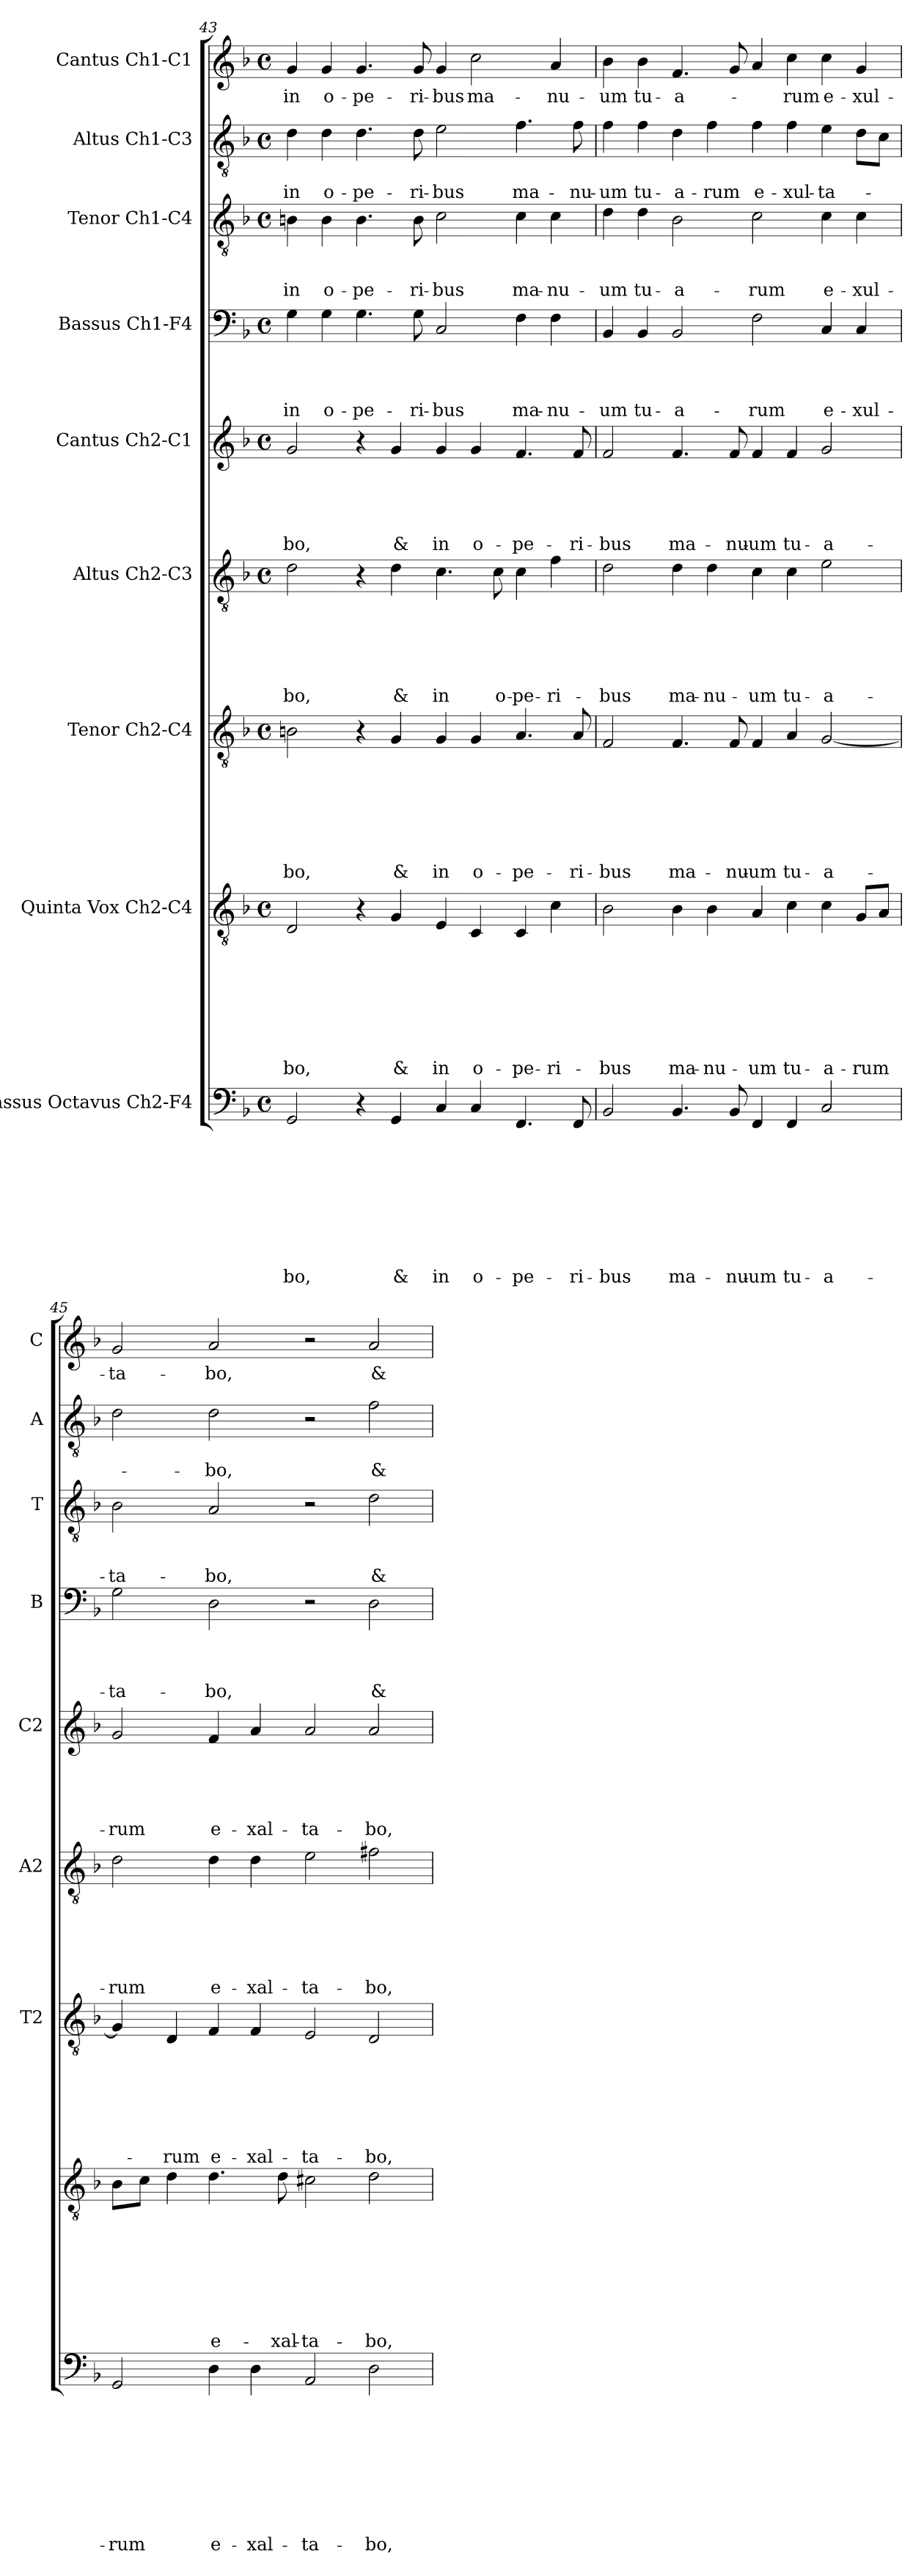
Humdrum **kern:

**kern	**text	**text	**text	**text	**text	**text	**text	**text	**text	**kern	**text	**text	**text	**text	**text	**text	**text	**text	**kern	**text	**text	**text	**text	**text	**text	**text	**kern	**text	**text	**text	**text	**text	**text	**kern	**text	**text	**text	**text	**text	**kern	**text	**text	**text	**text	**kern	**text	**text	**text	**kern	**text	**text	**kern	**text
*part9	*part9	*part9	*part9	*part9	*part9	*part9	*part9	*part9	*part9	*part8	*part8	*part8	*part8	*part8	*part8	*part8	*part8	*part8	*part7	*part7	*part7	*part7	*part7	*part7	*part7	*part7	*part6	*part6	*part6	*part6	*part6	*part6	*part6	*part5	*part5	*part5	*part5	*part5	*part5	*part4	*part4	*part4	*part4	*part4	*part3	*part3	*part3	*part3	*part2	*part2	*part2	*part1	*part1
*staff9	*staff9	*staff9	*staff9	*staff9	*staff9	*staff9	*staff9	*staff9	*staff9	*staff8	*staff8	*staff8	*staff8	*staff8	*staff8	*staff8	*staff8	*staff8	*staff7	*staff7	*staff7	*staff7	*staff7	*staff7	*staff7	*staff7	*staff6	*staff6	*staff6	*staff6	*staff6	*staff6	*staff6	*staff5	*staff5	*staff5	*staff5	*staff5	*staff5	*staff4	*staff4	*staff4	*staff4	*staff4	*staff3	*staff3	*staff3	*staff3	*staff2	*staff2	*staff2	*staff1	*staff1
*I"Bassus Octavus Ch2-F4	*	*	*	*	*	*	*	*	*	*I"Quinta Vox Ch2-C4	*	*	*	*	*	*	*	*	*I"Tenor Ch2-C4	*	*	*	*	*	*	*	*I"Altus Ch2-C3	*	*	*	*	*	*	*I"Cantus Ch2-C1	*	*	*	*	*	*I"Bassus Ch1-F4	*	*	*	*	*I"Tenor Ch1-C4	*	*	*	*I"Altus Ch1-C3	*	*	*I"Cantus Ch1-C1	*
*	*	*	*	*	*	*	*	*	*	*	*	*	*	*	*	*	*	*	*I'T2	*	*	*	*	*	*	*	*I'A2	*	*	*	*	*	*	*I'C2	*	*	*	*	*	*I'B	*	*	*	*	*I'T	*	*	*	*I'A	*	*	*I'C	*
*clefF4	*	*	*	*	*	*	*	*	*	*clefGv2	*	*	*	*	*	*	*	*	*clefGv2	*	*	*	*	*	*	*	*clefGv2	*	*	*	*	*	*	*clefG2	*	*	*	*	*	*clefF4	*	*	*	*	*clefGv2	*	*	*	*clefGv2	*	*	*clefG2	*
*k[b-]	*	*	*	*	*	*	*	*	*	*k[b-]	*	*	*	*	*	*	*	*	*k[b-]	*	*	*	*	*	*	*	*k[b-]	*	*	*	*	*	*	*k[b-]	*	*	*	*	*	*k[b-]	*	*	*	*	*k[b-]	*	*	*	*k[b-]	*	*	*k[b-]	*
*F:	*	*	*	*	*	*	*	*	*	*F:	*	*	*	*	*	*	*	*	*F:	*	*	*	*	*	*	*	*F:	*	*	*	*	*	*	*F:	*	*	*	*	*	*F:	*	*	*	*	*F:	*	*	*	*F:	*	*	*F:	*
*M4/4	*	*	*	*	*	*	*	*	*	*M4/4	*	*	*	*	*	*	*	*	*M4/4	*	*	*	*	*	*	*	*M4/4	*	*	*	*	*	*	*M4/4	*	*	*	*	*	*M4/4	*	*	*	*	*M4/4	*	*	*	*M4/4	*	*	*M4/4	*
*met(c)	*	*	*	*	*	*	*	*	*	*met(c)	*	*	*	*	*	*	*	*	*met(c)	*	*	*	*	*	*	*	*met(c)	*	*	*	*	*	*	*met(c)	*	*	*	*	*	*met(c)	*	*	*	*	*met(c)	*	*	*	*met(c)	*	*	*met(c)	*
=43	=43	=43	=43	=43	=43	=43	=43	=43	=43	=43	=43	=43	=43	=43	=43	=43	=43	=43	=43	=43	=43	=43	=43	=43	=43	=43	=43	=43	=43	=43	=43	=43	=43	=43	=43	=43	=43	=43	=43	=43	=43	=43	=43	=43	=43	=43	=43	=43	=43	=43	=43	=43	=43
!	!	!	!	!	!	!	!	!	!LO:LY:b	!	!	!	!	!	!	!	!	!LO:LY:b	!	!	!	!	!	!	!	!LO:LY:b	!	!	!	!	!	!	!LO:LY:b	!	!	!	!	!	!LO:LY:b	!	!	!	!	!LO:LY:b	!	!	!	!LO:LY:b	!	!	!LO:LY:b	!	!LO:LY:b
2GG/	.	.	.	.	.	.	.	.	-bo,	2D/	.	.	.	.	.	.	.	-bo,	2Bn\	.	.	.	.	.	.	-bo,	2d\	.	.	.	.	.	-bo,	2g/	.	.	.	.	-bo,	4G\	.	.	.	in	4Bn\	.	.	in	4d\	.	in	4g/	in
!	!	!	!	!	!	!	!	!	!	!	!	!	!	!	!	!	!	!	!	!	!	!	!	!	!	!	!	!	!	!	!	!	!	!	!	!	!	!	!	!	!	!	!	!LO:LY:b	!	!	!	!LO:LY:b	!	!	!LO:LY:b	!	!LO:LY:b
.	.	.	.	.	.	.	.	.	.	.	.	.	.	.	.	.	.	.	.	.	.	.	.	.	.	.	.	.	.	.	.	.	.	.	.	.	.	.	.	4G\	.	.	.	o-	4B\	.	.	o-	4d\	.	o-	4g/	o-
!	!	!	!	!	!	!	!	!	!	!	!	!	!	!	!	!	!	!	!	!	!	!	!	!	!	!	!	!	!	!	!	!	!	!	!	!	!	!	!	!	!	!	!	!LO:LY:b	!	!	!	!LO:LY:b	!	!	!LO:LY:b	!	!LO:LY:b
4r	.	.	.	.	.	.	.	.	.	4r	.	.	.	.	.	.	.	.	4r	.	.	.	.	.	.	.	4r	.	.	.	.	.	.	4r	.	.	.	.	.	4.G\	.	.	.	-pe-	4.B\	.	.	-pe-	4.d\	.	-pe-	4.g/	-pe-
!	!	!	!	!	!	!	!	!	!LO:LY:b	!	!	!	!	!	!	!	!	!LO:LY:b	!	!	!	!	!	!	!	!LO:LY:b	!	!	!	!	!	!	!LO:LY:b	!	!	!	!	!	!LO:LY:b	!	!	!	!	!	!	!	!	!	!	!	!	!	!
4GG/	.	.	.	.	.	.	.	.	&	4G/	.	.	.	.	.	.	.	&	4G/	.	.	.	.	.	.	&	4d\	.	.	.	.	.	&	4g/	.	.	.	.	&	.	.	.	.	.	.	.	.	.	.	.	.	.	.
!	!	!	!	!	!	!	!	!	!	!	!	!	!	!	!	!	!	!	!	!	!	!	!	!	!	!	!	!	!	!	!	!	!	!	!	!	!	!	!	!	!	!	!	!LO:LY:b	!	!	!	!LO:LY:b	!	!	!LO:LY:b	!	!LO:LY:b
.	.	.	.	.	.	.	.	.	.	.	.	.	.	.	.	.	.	.	.	.	.	.	.	.	.	.	.	.	.	.	.	.	.	.	.	.	.	.	.	8G\	.	.	.	-ri-	8B\	.	.	-ri-	8d\	.	-ri-	8g/	-ri-
!	!	!	!	!	!	!	!	!	!LO:LY:b	!	!	!	!	!	!	!	!	!LO:LY:b	!	!	!	!	!	!	!	!LO:LY:b	!	!	!	!	!	!	!LO:LY:b	!	!	!	!	!	!LO:LY:b	!	!	!	!	!LO:LY:b	!	!	!	!LO:LY:b	!	!	!LO:LY:b	!	!LO:LY:b
4C/	.	.	.	.	.	.	.	.	in	4E/	.	.	.	.	.	.	.	in	4G/	.	.	.	.	.	.	in	4.c\	.	.	.	.	.	in	4g/	.	.	.	.	in	2C/	.	.	.	-bus	2c\	.	.	-bus	2e\	.	-bus	4g/	-bus
!	!	!	!	!	!	!	!	!	!LO:LY:b	!	!	!	!	!	!	!	!	!LO:LY:b	!	!	!	!	!	!	!	!LO:LY:b	!	!	!	!	!	!	!	!	!	!	!	!	!LO:LY:b	!	!	!	!	!	!	!	!	!	!	!	!	!	!LO:LY:b
4C/	.	.	.	.	.	.	.	.	o-	4C/	.	.	.	.	.	.	.	o-	4G/	.	.	.	.	.	.	o-	.	.	.	.	.	.	.	4g/	.	.	.	.	o-	.	.	.	.	.	.	.	.	.	.	.	.	2cc\	ma-
!	!	!	!	!	!	!	!	!	!	!	!	!	!	!	!	!	!	!	!	!	!	!	!	!	!	!	!	!	!	!	!	!	!LO:LY:b	!	!	!	!	!	!	!	!	!	!	!	!	!	!	!	!	!	!	!	!
.	.	.	.	.	.	.	.	.	.	.	.	.	.	.	.	.	.	.	.	.	.	.	.	.	.	.	8c\	.	.	.	.	.	o-	.	.	.	.	.	.	.	.	.	.	.	.	.	.	.	.	.	.	.	.
!	!	!	!	!	!	!	!	!	!LO:LY:b	!	!	!	!	!	!	!	!	!LO:LY:b	!	!	!	!	!	!	!	!LO:LY:b	!	!	!	!	!	!	!LO:LY:b	!	!	!	!	!	!LO:LY:b	!	!	!	!	!LO:LY:b	!	!	!	!LO:LY:b	!	!	!LO:LY:b	!	!
4.FF/	.	.	.	.	.	.	.	.	-pe-	4C/	.	.	.	.	.	.	.	-pe-	4.A/	.	.	.	.	.	.	-pe-	4c\	.	.	.	.	.	-pe-	4.f/	.	.	.	.	-pe-	4F\	.	.	.	ma-	4c\	.	.	ma-	4.f\	.	ma-	.	.
!	!	!	!	!	!	!	!	!	!	!	!	!	!	!	!	!	!	!LO:LY:b	!	!	!	!	!	!	!	!	!	!	!	!	!	!	!LO:LY:b	!	!	!	!	!	!	!	!	!	!	!LO:LY:b	!	!	!	!LO:LY:b	!	!	!	!	!LO:LY:b
.	.	.	.	.	.	.	.	.	.	4c\	.	.	.	.	.	.	.	-ri-	.	.	.	.	.	.	.	.	4f\	.	.	.	.	.	-ri-	.	.	.	.	.	.	4F\	.	.	.	-nu-	4c\	.	.	-nu-	.	.	.	4a/	-nu-
!	!	!	!	!	!	!	!	!	!LO:LY:b	!	!	!	!	!	!	!	!	!	!	!	!	!	!	!	!	!LO:LY:b	!	!	!	!	!	!	!	!	!	!	!	!	!LO:LY:b	!	!	!	!	!	!	!	!	!	!	!	!LO:LY:b	!	!
8FF/	.	.	.	.	.	.	.	.	-ri-	.	.	.	.	.	.	.	.	.	8A/	.	.	.	.	.	.	-ri-	.	.	.	.	.	.	.	8f/	.	.	.	.	-ri-	.	.	.	.	.	.	.	.	.	8f\	.	-nu-	.	.
!!LO:LB:g=z
=44	=44	=44	=44	=44	=44	=44	=44	=44	=44	=44	=44	=44	=44	=44	=44	=44	=44	=44	=44	=44	=44	=44	=44	=44	=44	=44	=44	=44	=44	=44	=44	=44	=44	=44	=44	=44	=44	=44	=44	=44	=44	=44	=44	=44	=44	=44	=44	=44	=44	=44	=44	=44	=44
!	!	!	!	!	!	!	!	!	!LO:LY:b	!	!	!	!	!	!	!	!	!LO:LY:b	!	!	!	!	!	!	!	!LO:LY:b	!	!	!	!	!	!	!LO:LY:b	!	!	!	!	!	!LO:LY:b	!	!	!	!	!LO:LY:b	!	!	!	!LO:LY:b	!	!	!LO:LY:b	!	!LO:LY:b
2BB-/	.	.	.	.	.	.	.	.	-bus	2B-\	.	.	.	.	.	.	.	-bus	2F/	.	.	.	.	.	.	-bus	2d\	.	.	.	.	.	-bus	2f/	.	.	.	.	-bus	4BB-/	.	.	.	-um	4d\	.	.	-um	4f\	.	-um	4b-\	-um
!	!	!	!	!	!	!	!	!	!	!	!	!	!	!	!	!	!	!	!	!	!	!	!	!	!	!	!	!	!	!	!	!	!	!	!	!	!	!	!	!	!	!	!	!LO:LY:b	!	!	!	!LO:LY:b	!	!	!LO:LY:b	!	!LO:LY:b
.	.	.	.	.	.	.	.	.	.	.	.	.	.	.	.	.	.	.	.	.	.	.	.	.	.	.	.	.	.	.	.	.	.	.	.	.	.	.	.	4BB-/	.	.	.	tu-	4d\	.	.	tu-	4f\	.	tu-	4b-\	tu-
!	!	!	!	!	!	!	!	!	!LO:LY:b	!	!	!	!	!	!	!	!	!LO:LY:b	!	!	!	!	!	!	!	!LO:LY:b	!	!	!	!	!	!	!LO:LY:b	!	!	!	!	!	!LO:LY:b	!	!	!	!	!LO:LY:b	!	!	!	!LO:LY:b	!	!	!LO:LY:b	!	!LO:LY:b
4.BB-/	.	.	.	.	.	.	.	.	ma-	4B-\	.	.	.	.	.	.	.	ma-	4.F/	.	.	.	.	.	.	ma-	4d\	.	.	.	.	.	ma-	4.f/	.	.	.	.	ma-	2BB-/	.	.	.	-a-	2B-\	.	.	-a-	4d\	.	-a-	4.f/	-a-
!	!	!	!	!	!	!	!	!	!	!	!	!	!	!	!	!	!	!LO:LY:b	!	!	!	!	!	!	!	!	!	!	!	!	!	!	!LO:LY:b	!	!	!	!	!	!	!	!	!	!	!	!	!	!	!	!	!	!LO:LY:b	!	!
.	.	.	.	.	.	.	.	.	.	4B-\	.	.	.	.	.	.	.	-nu-	.	.	.	.	.	.	.	.	4d\	.	.	.	.	.	-nu-	.	.	.	.	.	.	.	.	.	.	.	.	.	.	.	4f\	.	-rum	.	.
!	!	!	!	!	!	!	!	!	!LO:LY:b	!	!	!	!	!	!	!	!	!	!	!	!	!	!	!	!	!LO:LY:b	!	!	!	!	!	!	!	!	!	!	!	!	!LO:LY:b	!	!	!	!	!	!	!	!	!	!	!	!	!	!
8BB-/	.	.	.	.	.	.	.	.	-nu-	.	.	.	.	.	.	.	.	.	8F/	.	.	.	.	.	.	-nu-	.	.	.	.	.	.	.	8f/	.	.	.	.	-nu-	.	.	.	.	.	.	.	.	.	.	.	.	8g/	.
!	!	!	!	!	!	!	!	!	!LO:LY:b	!	!	!	!	!	!	!	!	!LO:LY:b	!	!	!	!	!	!	!	!LO:LY:b	!	!	!	!	!	!	!LO:LY:b	!	!	!	!	!	!LO:LY:b	!	!	!	!	!LO:LY:b	!	!	!	!LO:LY:b	!	!	!LO:LY:b	!	!
4FF/	.	.	.	.	.	.	.	.	-um	4A/	.	.	.	.	.	.	.	-um	4F/	.	.	.	.	.	.	-um	4c\	.	.	.	.	.	-um	4f/	.	.	.	.	-um	2F\	.	.	.	-rum	2c\	.	.	-rum	4f\	.	e-	4a/	.
!	!	!	!	!	!	!	!	!	!LO:LY:b	!	!	!	!	!	!	!	!	!LO:LY:b	!	!	!	!	!	!	!	!LO:LY:b	!	!	!	!	!	!	!LO:LY:b	!	!	!	!	!	!LO:LY:b	!	!	!	!	!	!	!	!	!	!	!	!LO:LY:b	!	!LO:LY:b
4FF/	.	.	.	.	.	.	.	.	tu-	4c\	.	.	.	.	.	.	.	tu-	4A/	.	.	.	.	.	.	tu-	4c\	.	.	.	.	.	tu-	4f/	.	.	.	.	tu-	.	.	.	.	.	.	.	.	.	4f\	.	-xul-	4cc\	-rum
!	!	!	!	!	!	!	!	!	!LO:LY:b	!	!	!	!	!	!	!	!	!LO:LY:b	!	!	!	!	!	!	!	!LO:LY:b	!	!	!	!	!	!	!LO:LY:b	!	!	!	!	!	!LO:LY:b	!	!	!	!	!LO:LY:b	!	!	!	!LO:LY:b	!	!	!LO:LY:b	!	!LO:LY:b
2C/	.	.	.	.	.	.	.	.	-a-	4c\	.	.	.	.	.	.	.	-a-	[2G/	.	.	.	.	.	.	-a-	2e\	.	.	.	.	.	-a-	2g/	.	.	.	.	-a-	4C/	.	.	.	e-	4c\	.	.	e-	4e\	.	-ta-	4cc\	e-
!	!	!	!	!	!	!	!	!	!	!	!	!	!	!	!	!	!	!LO:LY:b	!	!	!	!	!	!	!	!	!	!	!	!	!	!	!	!	!	!	!	!	!	!	!	!	!	!LO:LY:b	!	!	!	!LO:LY:b	!	!	!	!	!LO:LY:b
.	.	.	.	.	.	.	.	.	.	8G/L	.	.	.	.	.	.	.	-rum	.	.	.	.	.	.	.	.	.	.	.	.	.	.	.	.	.	.	.	.	.	4C/	.	.	.	-xul-	4c\	.	.	-xul-	8d\L	.	.	4g/	-xul-
.	.	.	.	.	.	.	.	.	.	8A/J	.	.	.	.	.	.	.	.	.	.	.	.	.	.	.	.	.	.	.	.	.	.	.	.	.	.	.	.	.	.	.	.	.	.	.	.	.	.	8c\J	.	.	.	.
=45	=45	=45	=45	=45	=45	=45	=45	=45	=45	=45	=45	=45	=45	=45	=45	=45	=45	=45	=45	=45	=45	=45	=45	=45	=45	=45	=45	=45	=45	=45	=45	=45	=45	=45	=45	=45	=45	=45	=45	=45	=45	=45	=45	=45	=45	=45	=45	=45	=45	=45	=45	=45	=45
!	!	!	!	!	!	!	!	!	!LO:LY:b	!	!	!	!	!	!	!	!	!	!	!	!	!	!	!	!	!	!	!	!	!	!	!	!LO:LY:b	!	!	!	!	!	!LO:LY:b	!	!	!	!	!LO:LY:b	!	!	!	!LO:LY:b	!	!	!	!	!LO:LY:b
2GG/	.	.	.	.	.	.	.	.	-rum	8B-\L	.	.	.	.	.	.	.	.	4G/]	.	.	.	.	.	.	.	2d\	.	.	.	.	.	-rum	2g/	.	.	.	.	-rum	2G\	.	.	.	-ta-	2B-\	.	.	-ta-	2d\	.	.	2g/	-ta-
.	.	.	.	.	.	.	.	.	.	8c\J	.	.	.	.	.	.	.	.	.	.	.	.	.	.	.	.	.	.	.	.	.	.	.	.	.	.	.	.	.	.	.	.	.	.	.	.	.	.	.	.	.	.	.
!	!	!	!	!	!	!	!	!	!	!	!	!	!	!	!	!	!	!	!	!	!	!	!	!	!	!LO:LY:b	!	!	!	!	!	!	!	!	!	!	!	!	!	!	!	!	!	!	!	!	!	!	!	!	!	!	!
.	.	.	.	.	.	.	.	.	.	4d\	.	.	.	.	.	.	.	.	4D/	.	.	.	.	.	.	-rum	.	.	.	.	.	.	.	.	.	.	.	.	.	.	.	.	.	.	.	.	.	.	.	.	.	.	.
!	!	!	!	!	!	!	!	!	!LO:LY:b	!	!	!	!	!	!	!	!	!LO:LY:b	!	!	!	!	!	!	!	!LO:LY:b	!	!	!	!	!	!	!LO:LY:b	!	!	!	!	!	!LO:LY:b	!	!	!	!	!LO:LY:b	!	!	!	!LO:LY:b	!	!	!LO:LY:b	!	!LO:LY:b
4D\	.	.	.	.	.	.	.	.	e-	4.d\	.	.	.	.	.	.	.	e-	4F/	.	.	.	.	.	.	e-	4d\	.	.	.	.	.	e-	4f/	.	.	.	.	e-	2D\	.	.	.	-bo,	2A/	.	.	-bo,	2d\	.	-bo,	2a/	-bo,
!	!	!	!	!	!	!	!	!	!LO:LY:b	!	!	!	!	!	!	!	!	!	!	!	!	!	!	!	!	!LO:LY:b	!	!	!	!	!	!	!LO:LY:b	!	!	!	!	!	!LO:LY:b	!	!	!	!	!	!	!	!	!	!	!	!	!	!
4D\	.	.	.	.	.	.	.	.	-xal-	.	.	.	.	.	.	.	.	.	4F/	.	.	.	.	.	.	-xal-	4d\	.	.	.	.	.	-xal-	4a/	.	.	.	.	-xal-	.	.	.	.	.	.	.	.	.	.	.	.	.	.
!	!	!	!	!	!	!	!	!	!	!	!	!	!	!	!	!	!	!LO:LY:b	!	!	!	!	!	!	!	!	!	!	!	!	!	!	!	!	!	!	!	!	!	!	!	!	!	!	!	!	!	!	!	!	!	!	!
.	.	.	.	.	.	.	.	.	.	8d\	.	.	.	.	.	.	.	-xal-	.	.	.	.	.	.	.	.	.	.	.	.	.	.	.	.	.	.	.	.	.	.	.	.	.	.	.	.	.	.	.	.	.	.	.
!	!	!	!	!	!	!	!	!	!LO:LY:b	!	!	!	!	!	!	!	!	!LO:LY:b	!	!	!	!	!	!	!	!LO:LY:b	!	!	!	!	!	!	!LO:LY:b	!	!	!	!	!	!LO:LY:b	!	!	!	!	!	!	!	!	!	!	!	!	!	!
2AA/	.	.	.	.	.	.	.	.	-ta-	2c#X\	.	.	.	.	.	.	.	-ta-	2E/	.	.	.	.	.	.	-ta-	2e\	.	.	.	.	.	-ta-	2a/	.	.	.	.	-ta-	2r	.	.	.	.	2r	.	.	.	2r	.	.	2r	.
!	!	!	!	!	!	!	!	!	!LO:LY:b	!	!	!	!	!	!	!	!	!LO:LY:b	!	!	!	!	!	!	!	!LO:LY:b	!	!	!	!	!	!	!LO:LY:b	!	!	!	!	!	!LO:LY:b	!	!	!	!	!LO:LY:b	!	!	!	!LO:LY:b	!	!	!LO:LY:b	!	!LO:LY:b
2D\	.	.	.	.	.	.	.	.	-bo,	2d\	.	.	.	.	.	.	.	-bo,	2D/	.	.	.	.	.	.	-bo,	2f#X\	.	.	.	.	.	-bo,	2a/	.	.	.	.	-bo,	2D\	.	.	.	&	2d\	.	.	&	2f\	.	&	2a/	&
=	=	=	=	=	=	=	=	=	=	=	=	=	=	=	=	=	=	=	=	=	=	=	=	=	=	=	=	=	=	=	=	=	=	=	=	=	=	=	=	=	=	=	=	=	=	=	=	=	=	=	=	=	=
*-	*-	*-	*-	*-	*-	*-	*-	*-	*-	*-	*-	*-	*-	*-	*-	*-	*-	*-	*-	*-	*-	*-	*-	*-	*-	*-	*-	*-	*-	*-	*-	*-	*-	*-	*-	*-	*-	*-	*-	*-	*-	*-	*-	*-	*-	*-	*-	*-	*-	*-	*-	*-	*-
